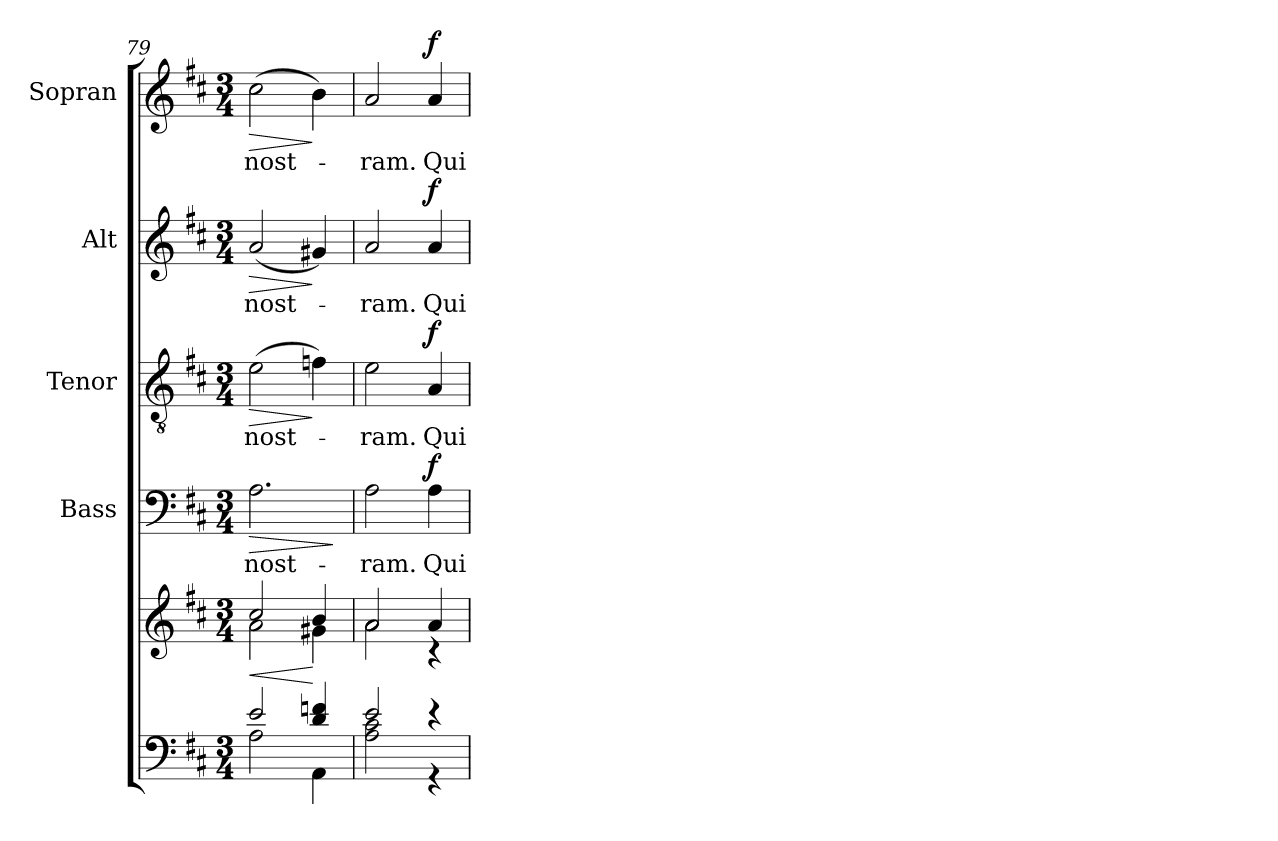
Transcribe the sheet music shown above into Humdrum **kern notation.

**kern	**kern	**dynam	**kern	**text	**dynam	**kern	**text	**dynam	**kern	**text	**dynam	**kern	**text	**dynam
*part5	*part5	*part5	*part4	*part4	*part4	*part3	*part3	*part3	*part2	*part2	*part2	*part1	*part1	*part1
*staff6	*staff5	*staff5/6	*staff4	*staff4	*staff4	*staff3	*staff3	*staff3	*staff2	*staff2	*staff2	*staff1	*staff1	*staff1
*	*	*	*I"Bass	*	*	*I"Tenor	*	*	*I"Alt	*	*	*I"Sopran	*	*
*	*	*	*I'B.	*	*	*I'T.	*	*	*I'A.	*	*	*I'S.	*	*
*clefF4	*clefG2	*	*clefF4	*	*	*clefGv2	*	*	*clefG2	*	*	*clefG2	*	*
*k[f#c#]	*k[f#c#]	*	*k[f#c#]	*	*	*k[f#c#]	*	*	*k[f#c#]	*	*	*k[f#c#]	*	*
*D:	*D:	*	*D:	*	*	*D:	*	*	*D:	*	*	*D:	*	*
*M3/4	*M3/4	*	*M3/4	*	*	*M3/4	*	*	*M3/4	*	*	*M3/4	*	*
=79	=79	=79	=79	=79	=79	=79	=79	=79	=79	=79	=79	=79	=79	=79
*^	*	*	*	*	*	*	*	*	*	*	*	*	*	*
!	!	!	!LO:HP:b	!	!LO:LY:b	!LO:HP:b	!	!LO:LY:b	!LO:HP:b	!	!LO:LY:b	!LO:HP:b	!	!LO:LY:b	!LO:HP:b
*	*	*^	*	*	*	*	*	*	*	*	*	*	*	*	*
2e/	2A\	2cc#/	2a\	<	2.A\	nost-	>	(>2e\	nost-	>	(<2a/	nost-	>	(>2cc#\	nost-	>
4d/ 4fn/	4AA\	4b/	4g#X\	[	.	.	.	4fn\)	.	]	4g#X/)	.	]	4b\)	.	]
*v	*v	*	*	*	*	*	*	*	*	*	*	*	*	*	*	*
*	*v	*v	*	*	*	*	*	*	*	*	*	*	*	*	*
.	.	.	.	.	]	.	.	.	.	.	.	.	.	.
=80	=80	=80	=80	=80	=80	=80	=80	=80	=80	=80	=80	=80	=80	=80
*^	*^	*	*	*	*	*	*	*	*	*	*	*	*	*
!	!	!	!	!	!	!LO:LY:b	!	!	!LO:LY:b	!	!	!LO:LY:b	!	!	!LO:LY:b	!
2e/	2A\ 2c#\	2a/	2a\	.	2A\	-ram.	.	2e\	-ram.	.	2a/	-ram.	.	2a/	-ram.	.
!	!	!	!	!	!	!LO:LY:b	!LO:DY:a	!	!LO:LY:b	!LO:DY:a	!	!LO:LY:b	!LO:DY:a	!	!LO:LY:b	!LO:DY:a
4r	4r	4a/	4rc	.	4A\	Qui	f	4A/	Qui	f	4a/	Qui	f	4a/	Qui	f
*v	*v	*	*	*	*	*	*	*	*	*	*	*	*	*	*	*
*	*v	*v	*	*	*	*	*	*	*	*	*	*	*	*	*
=	=	=	=	=	=	=	=	=	=	=	=	=	=	=
*-	*-	*-	*-	*-	*-	*-	*-	*-	*-	*-	*-	*-	*-	*-
